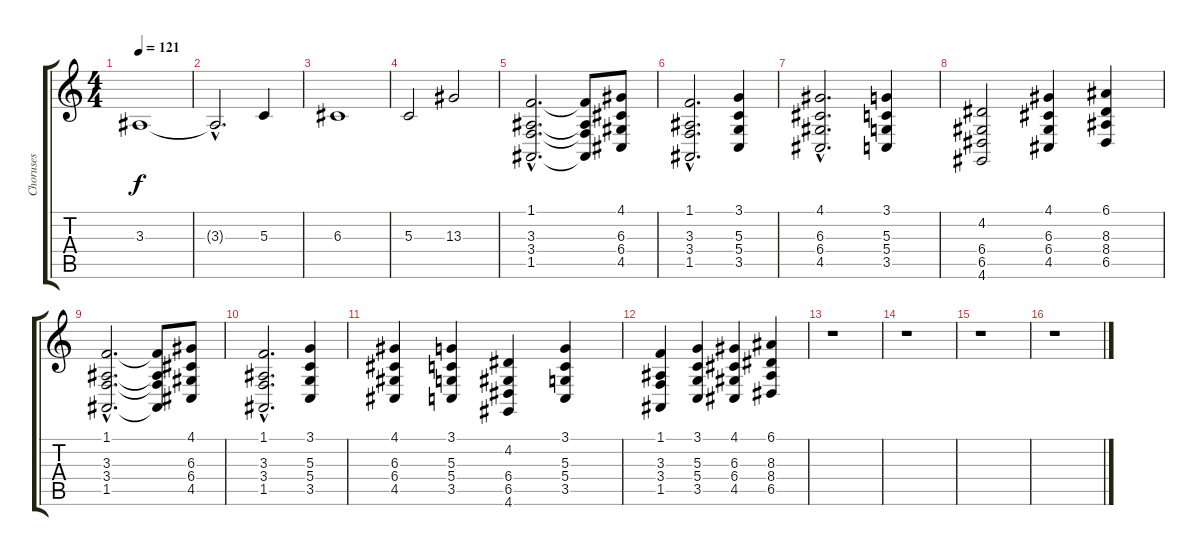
\track ("Choruses" "Choruses") {instrument choiraahs}
\staff {score tabs}
\tuning (E4 B3 G3 D3 A2 E2) {hide}
\ts (4 4)
\tempo 121
\clef g2
\ks c
3.3.1{dy f volume 9} |
3.3{hac t}.2{d} 5.3.4 |
6.3.1 |
5.3.2 13.3.2 |
(1.1{hac} 3.3{hac} 3.4{hac} 1.5{hac}).2{d volume 11} (1.1{t} 3.3{t} 3.4{t} 1.5{t}).8 (4.1 6.3 6.4 4.5).8 |
(1.1{hac} 3.3{hac} 3.4{hac} 1.5{hac}).2{d} (3.1 5.3 5.4 3.5).4 |
(4.1{hac} 6.3{hac} 6.4{hac} 4.5{hac}).2{d} (3.1 5.3 5.4 3.5).4 |
(4.2 6.4 6.5 4.6).2 (4.1 6.3 6.4 4.5).4 (6.1 8.3 8.4 6.5).4 |
(1.1{hac} 3.3{hac} 3.4{hac} 1.5{hac}).2{d} (1.1{t} 3.3{t} 3.4{t} 1.5{t}).8 (4.1 6.3 6.4 4.5).8 |
(1.1{hac} 3.3{hac} 3.4{hac} 1.5{hac}).2{d} (3.1 5.3 5.4 3.5).4 |
(4.1 6.3 6.4 4.5).4 (3.1 5.3 5.4 3.5).4 (4.2 6.4 6.5 4.6).4 (3.1 5.3 5.4 3.5).4 |
(1.1 3.3 3.4 1.5).4 (3.1 5.3 5.4 3.5).4 (4.1 6.3 6.4 4.5).4 (6.1 8.3 8.4 6.5).4 |
r.1 |
r.1 |
r.1 |
r.1
